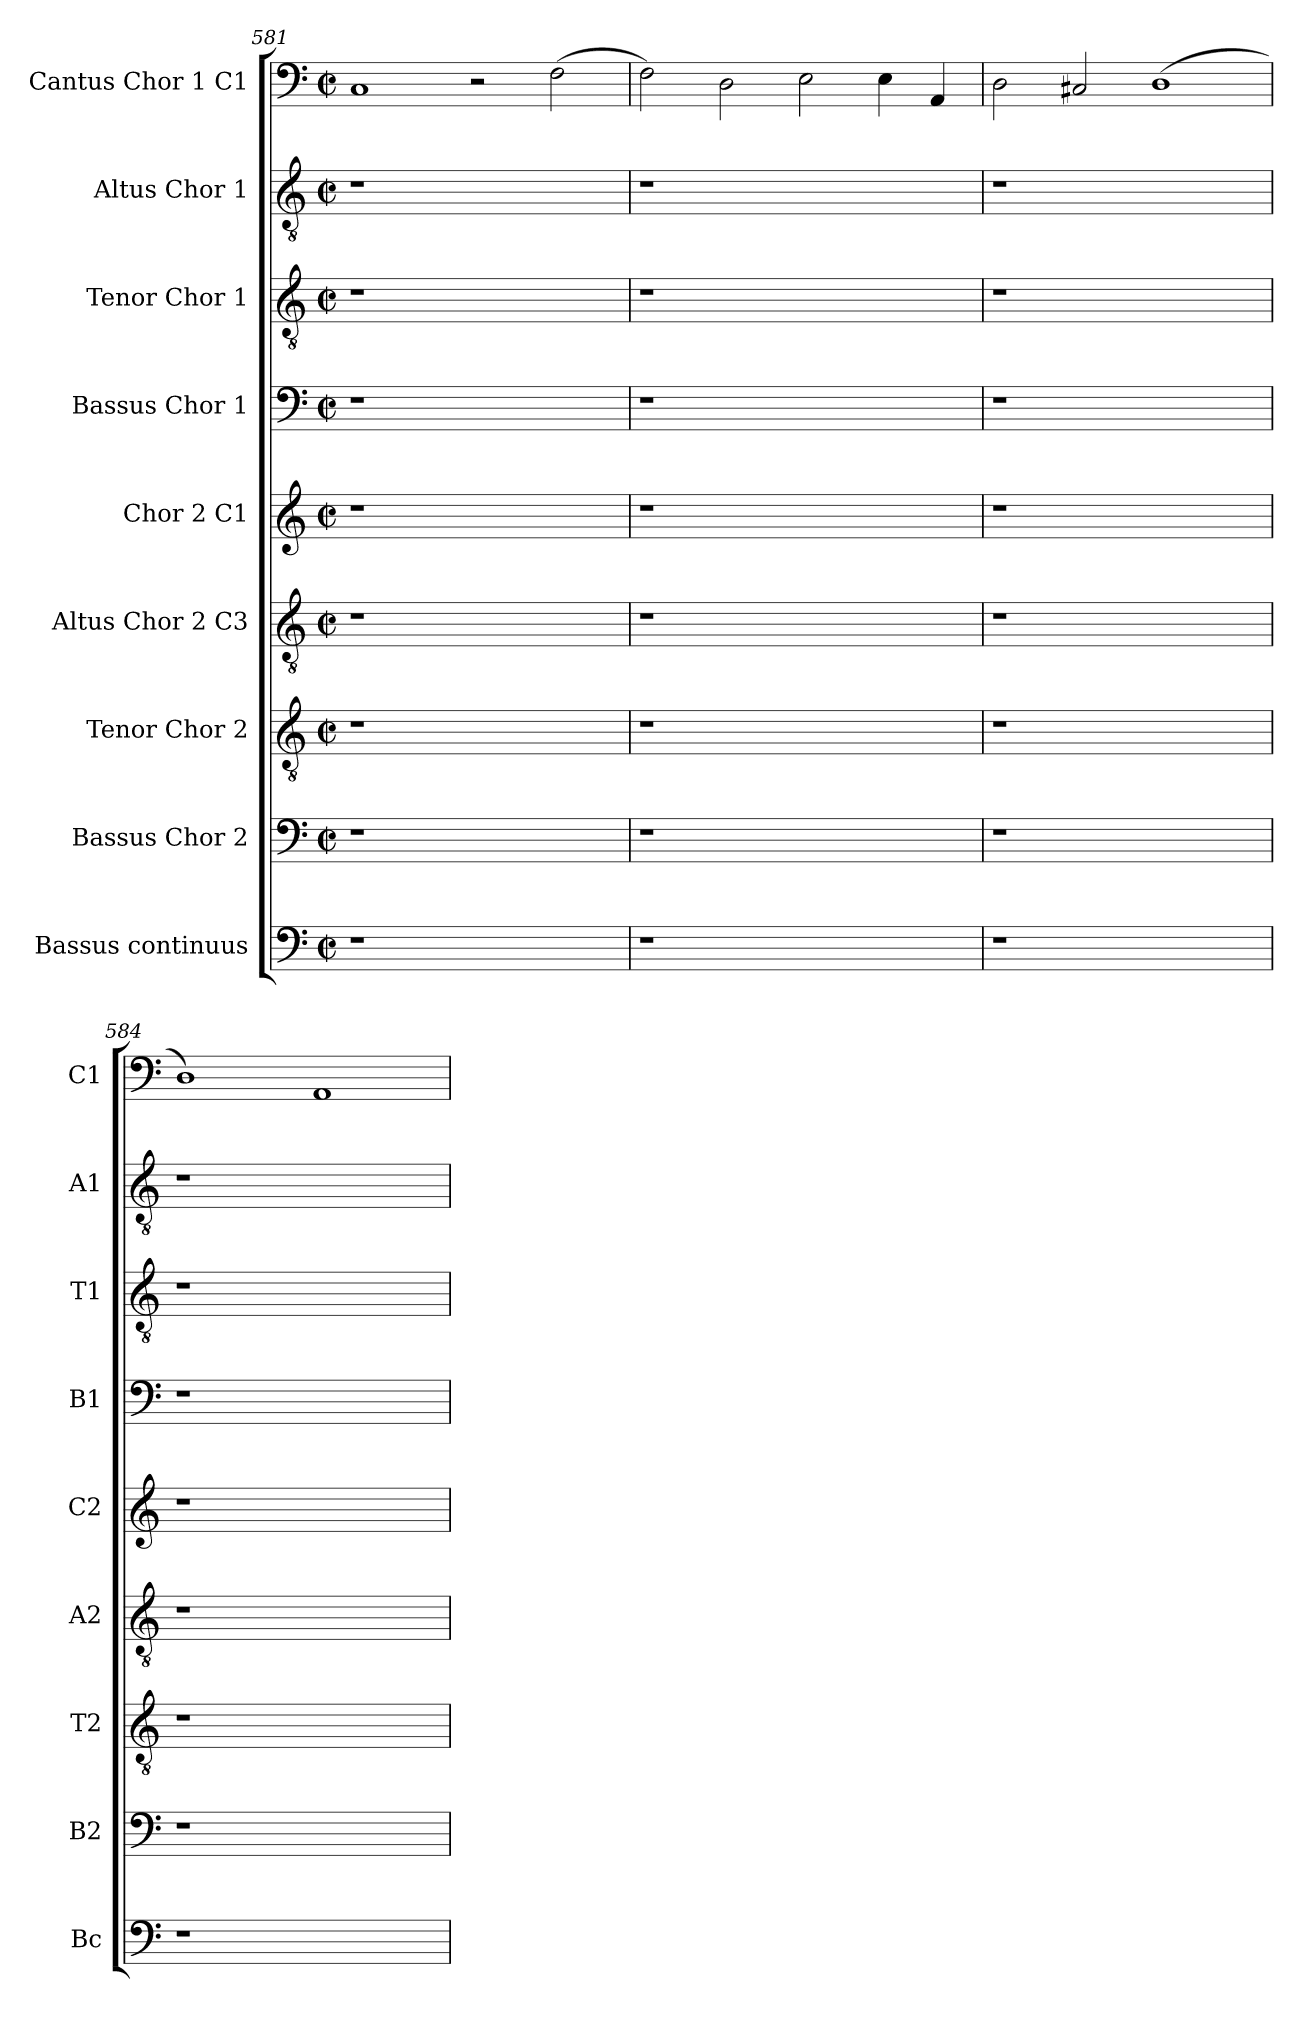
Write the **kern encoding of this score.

**kern	**kern	**kern	**kern	**kern	**kern	**kern	**kern	**kern
*part9	*part8	*part7	*part6	*part5	*part4	*part3	*part2	*part1
*staff9	*staff8	*staff7	*staff6	*staff5	*staff4	*staff3	*staff2	*staff1
*I"Bassus continuus	*I"Bassus Chor 2	*I"Tenor Chor 2	*I"Altus Chor 2 C3	*I"Chor 2 C1	*I"Bassus Chor 1	*I"Tenor Chor 1	*I"Altus Chor 1	*I"Cantus Chor 1 C1
*I'Bc	*I'B2	*I'T2	*I'A2	*I'C2	*I'B1	*I'T1	*I'A1	*I'C1
*clefF4	*clefF4	*clefGv2	*clefGv2	*clefG2	*clefF4	*clefGv2	*clefGv2	*clefF4
*ITrd7c12	*	*	*	*	*	*	*	*
*k[]	*k[]	*k[]	*k[]	*k[]	*k[]	*k[]	*k[]	*k[]
*C:	*C:	*C:	*C:	*C:	*C:	*C:	*C:	*C:
*M2/2	*M2/2	*M2/2	*M2/2	*M2/2	*M2/2	*M2/2	*M2/2	*M2/2
*met(c|)	*met(c|)	*met(c|)	*met(c|)	*met(c|)	*met(c|)	*met(c|)	*met(c|)	*met(c|)
=581	=581	=581	=581	=581	=581	=581	=581	=581
1r	1r	1r	1r	1r	1r	1r	1r	1C
1ryy	1ryy	1ryy	1ryy	1ryy	1ryy	1ryy	1ryy	2r
.	.	.	.	.	.	.	.	(>2F\
=582	=582	=582	=582	=582	=582	=582	=582	=582
1r	1r	1r	1r	1r	1r	1r	1r	2F\)
.	.	.	.	.	.	.	.	2D\
1ryy	1ryy	1ryy	1ryy	1ryy	1ryy	1ryy	1ryy	2E\
.	.	.	.	.	.	.	.	4E\
.	.	.	.	.	.	.	.	4AA/
=583	=583	=583	=583	=583	=583	=583	=583	=583
1r	1r	1r	1r	1r	1r	1r	1r	2D\
.	.	.	.	.	.	.	.	2C#X/
1ryy	1ryy	1ryy	1ryy	1ryy	1ryy	1ryy	1ryy	(>1D
=584	=584	=584	=584	=584	=584	=584	=584	=584
1r	1r	1r	1r	1r	1r	1r	1r	1D)
1ryy	1ryy	1ryy	1ryy	1ryy	1ryy	1ryy	1ryy	1AA
=	=	=	=	=	=	=	=	=
*-	*-	*-	*-	*-	*-	*-	*-	*-
